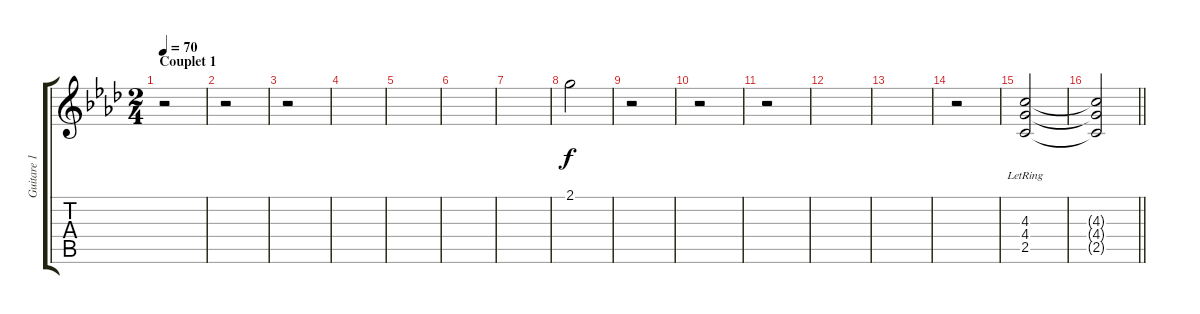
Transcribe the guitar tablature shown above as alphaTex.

\track ("Guitare 1" "Guitare 1") {instrument electricguitarclean}
\staff {score tabs}
\tuning (F4 C4 Ab3 Eb3 Bb2 F2) {hide}
\ts (2 4)
\section ("" "Couplet 1")
\tempo 70
\clef g2
\ks fminor
r.2{dy f volume 6 instrument overdrivenguitar} |
r.2 |
r.2 |
|
|
|
|
2.1.2 |
r.2 |
r.2 |
r.2 |
|
|
r.2 |
(4.3{lr} 4.4{lr} 2.5{lr}).2 |
\barLineRight lightlight
(4.3{t} 4.4{t} 2.5{t}).2
